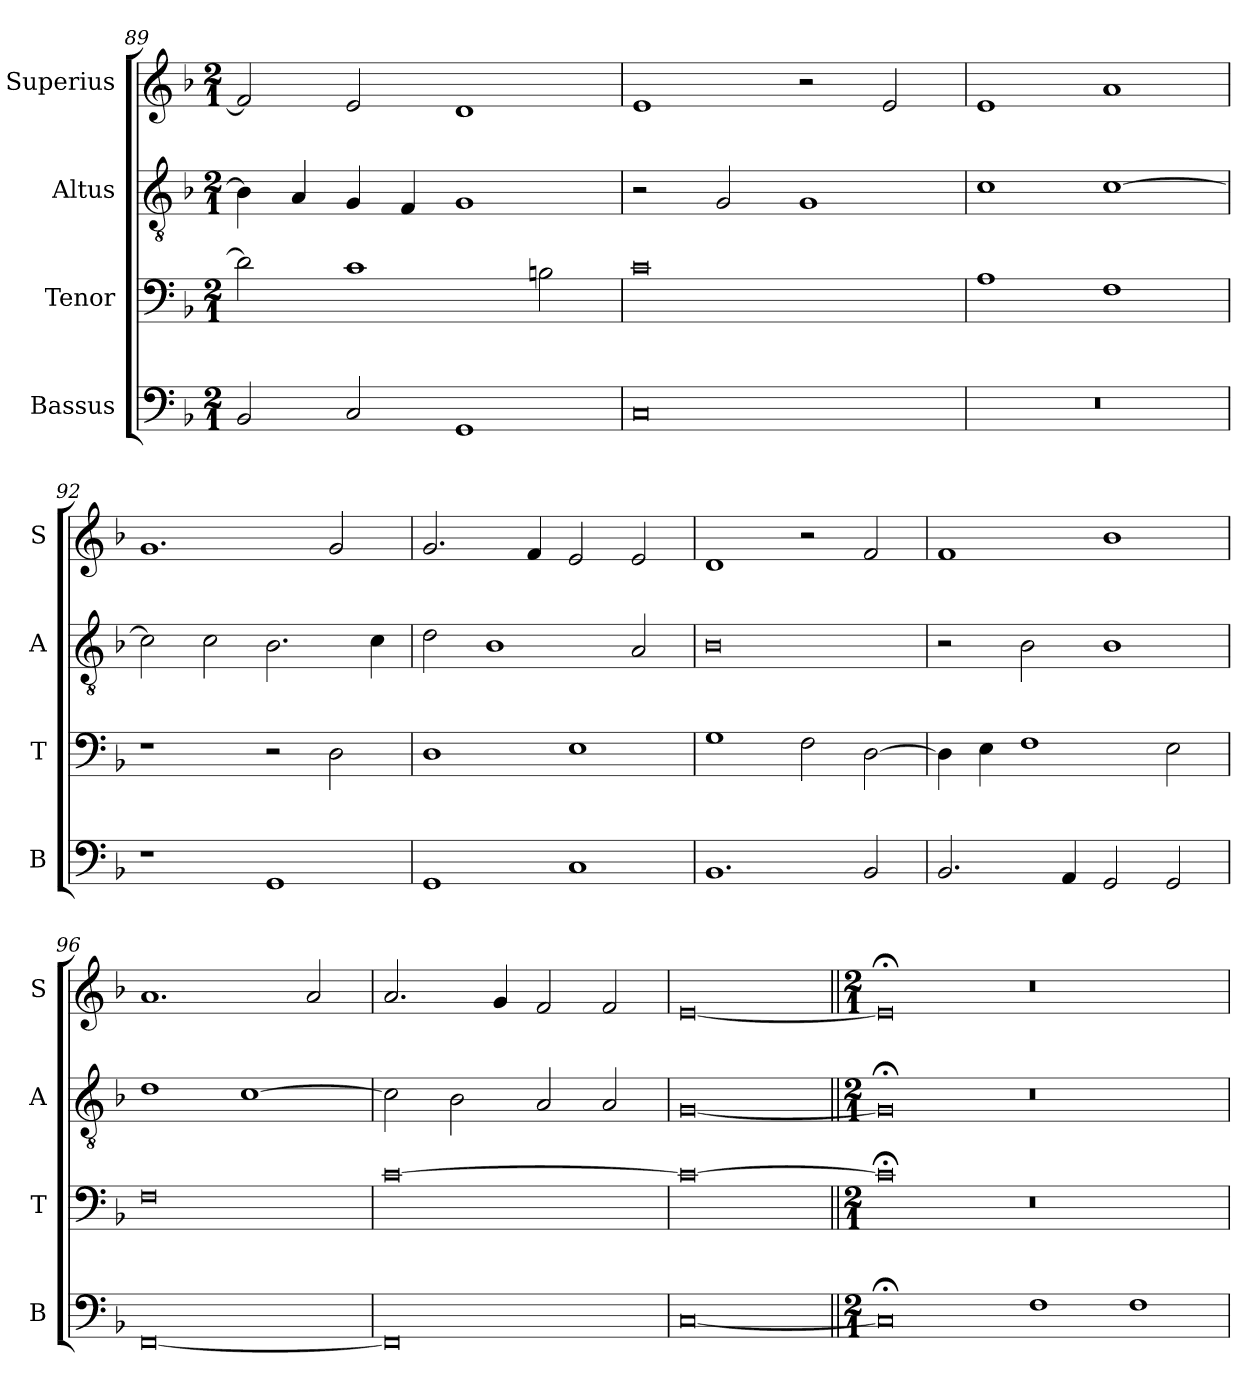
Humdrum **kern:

**kern	**kern	**kern	**kern
*part4	*part3	*part2	*part1
*staff4	*staff3	*staff2	*staff1
*I"Bassus	*I"Tenor	*I"Altus	*I"Superius
*I'B	*I'T	*I'A	*I'S
*clefF4	*clefF4	*clefGv2	*clefG2
*k[b-]	*k[b-]	*k[b-]	*k[b-]
*F:	*F:	*F:	*F:
*M2/1	*M2/1	*M2/1	*M2/1
=89	=89	=89	=89
2BB-	2d]	4B-]	2f]
.	.	4A	.
2C	1c	4G	2e
.	.	4F	.
1GG	.	1G	1d
.	2Bn	.	.
=90	=90	=90	=90
0C	0c	2r	1e
.	.	2G	.
.	.	1G	2r
.	.	.	2e
=91	=91	=91	=91
0r	1A	1c	1e
.	1F	[1c	1a
=92	=92	=92	=92
1r	1r	2c]	1.g
.	.	2c	.
1GG	2r	2.B-	.
.	2D	.	2g
.	.	4c	.
=93	=93	=93	=93
1GG	1D	2d	2.g
.	.	1B-	.
.	.	.	4f
1C	1E	.	2e
.	.	2A	2e
=94	=94	=94	=94
1.BB-	1G	0B-	1d
.	2F	.	2r
2BB-	[2D	.	2f
=95	=95	=95	=95
2.BB-	4D]	2r	1f
.	4E	.	.
.	1F	2B-	.
4AA	.	.	.
2GG	.	1B-	1b-
2GG	2E	.	.
=96	=96	=96	=96
[0FF	0F	1d	1.a
.	.	[1c	.
.	.	.	2a
=97	=97	=97	=97
0FF]	[0c	2c]	2.a
.	.	2B-	.
.	.	.	4g
.	.	2A	2f
.	.	2A	2f
=	=	=	=
[0C	0c_	[0G	[0e
=||	=||	=||	=||
*M2/1	*M2/1	*M2/1	*M2/1
0C;<]	0c;<]	0G;<]	0e;<]
1F	0r	0r	0r
1F	.	.	.
=	=	=	=
*-	*-	*-	*-
